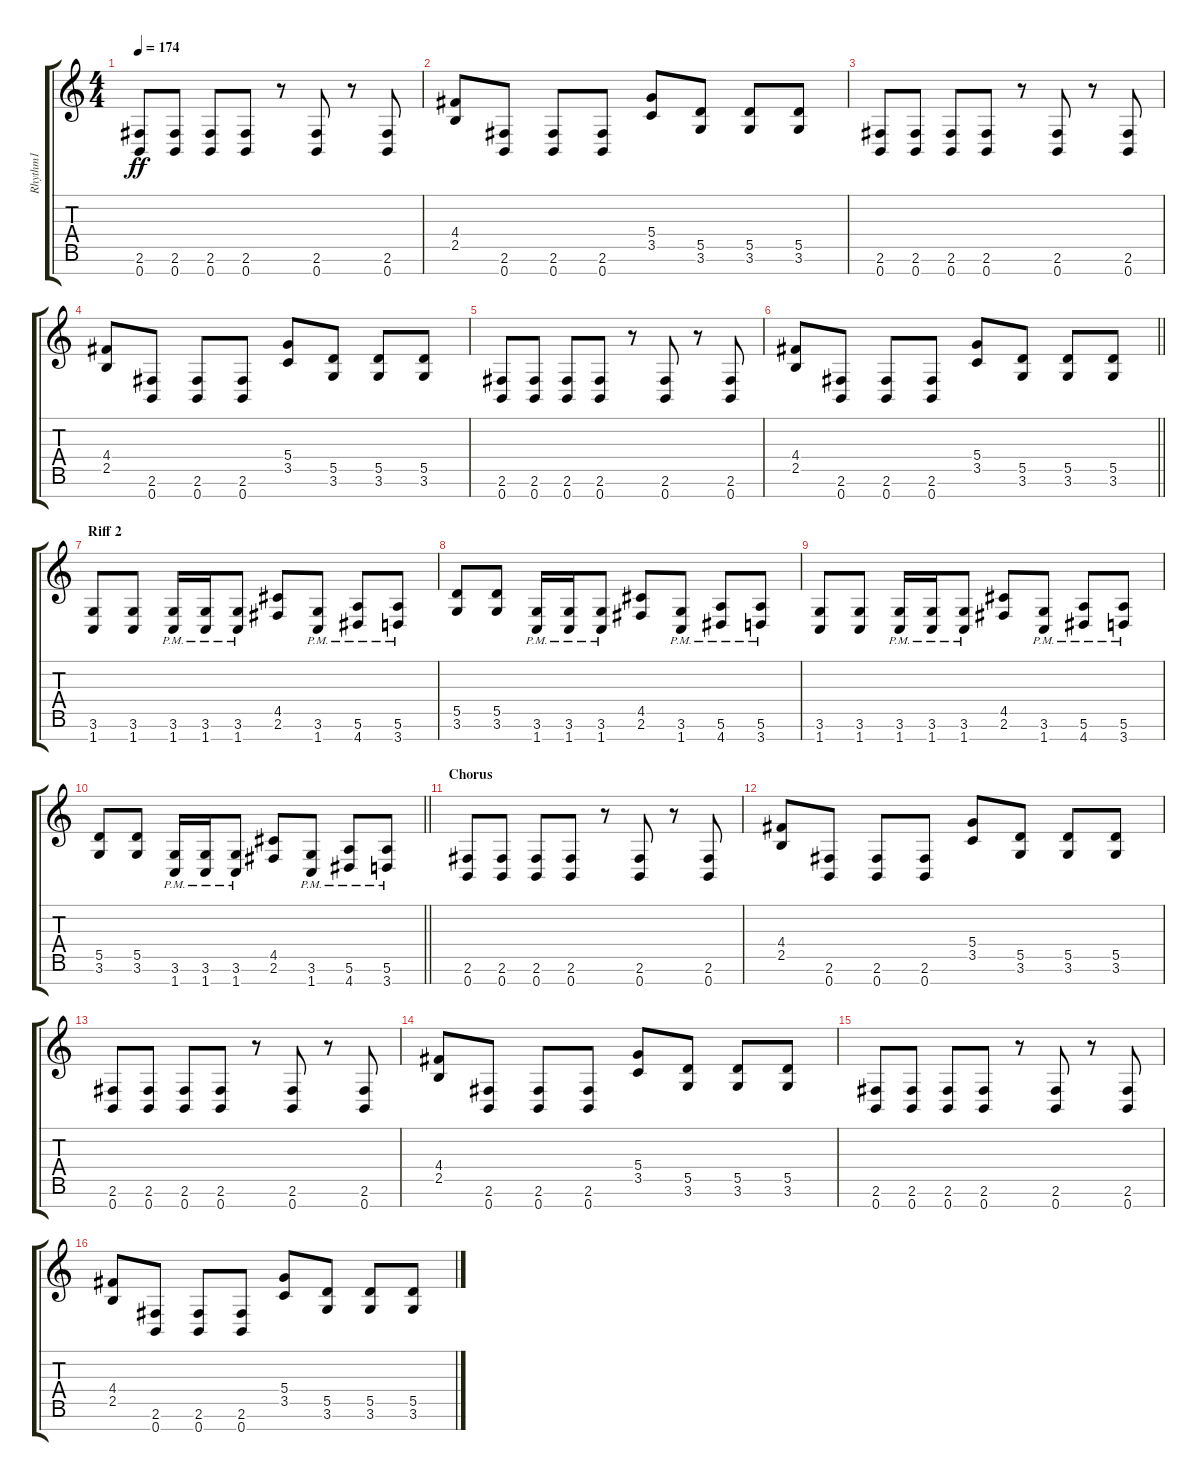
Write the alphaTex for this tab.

\track ("Rhythm1" "Rhythm1") {instrument distortionguitar}
\staff {score tabs}
\tuning (E4 B3 G3 D3 A2 E2 B1) {hide}
\ts (4 4)
\tempo 174
\clef g2
\ks c
(2.6 0.7).8{dy ff} (2.6 0.7).8 (2.6 0.7).8 (2.6 0.7).8 r.8 (2.6 0.7).8 r.8 (2.6 0.7).8 |
(4.4 2.5).8 (2.6 0.7).8 (2.6 0.7).8 (2.6 0.7).8 (5.4 3.5).8 (5.5 3.6).8 (5.5 3.6).8 (5.5 3.6).8 |
(2.6 0.7).8 (2.6 0.7).8 (2.6 0.7).8 (2.6 0.7).8 r.8 (2.6 0.7).8 r.8 (2.6 0.7).8 |
(4.4 2.5).8 (2.6 0.7).8 (2.6 0.7).8 (2.6 0.7).8 (5.4 3.5).8 (5.5 3.6).8 (5.5 3.6).8 (5.5 3.6).8 |
(2.6 0.7).8 (2.6 0.7).8 (2.6 0.7).8 (2.6 0.7).8 r.8 (2.6 0.7).8 r.8 (2.6 0.7).8 |
\barLineRight lightlight
(4.4 2.5).8 (2.6 0.7).8 (2.6 0.7).8 (2.6 0.7).8 (5.4 3.5).8 (5.5 3.6).8 (5.5 3.6).8 (5.5 3.6).8 |
\section ("" "Riff 2")
(3.6 1.7).8 (3.6 1.7).8 (3.6{pm} 1.7{pm}).16 (3.6{pm} 1.7{pm}).16 (3.6{pm} 1.7{pm}).8 (4.5 2.6).8 (3.6{pm} 1.7{pm}).8 (5.6{pm} 4.7{pm}).8 (5.6{pm} 3.7{pm}).8 |
(5.5 3.6).8 (5.5 3.6).8 (3.6{pm} 1.7{pm}).16 (3.6{pm} 1.7{pm}).16 (3.6{pm} 1.7{pm}).8 (4.5 2.6).8 (3.6{pm} 1.7{pm}).8 (5.6{pm} 4.7{pm}).8 (5.6{pm} 3.7{pm}).8 |
(3.6 1.7).8 (3.6 1.7).8 (3.6{pm} 1.7{pm}).16 (3.6{pm} 1.7{pm}).16 (3.6{pm} 1.7{pm}).8 (4.5 2.6).8 (3.6{pm} 1.7{pm}).8 (5.6{pm} 4.7{pm}).8 (5.6{pm} 3.7{pm}).8 |
\barLineRight lightlight
(5.5 3.6).8 (5.5 3.6).8 (3.6{pm} 1.7{pm}).16 (3.6{pm} 1.7{pm}).16 (3.6{pm} 1.7{pm}).8 (4.5 2.6).8 (3.6{pm} 1.7{pm}).8 (5.6{pm} 4.7{pm}).8 (5.6{pm} 3.7{pm}).8 |
\section ("" "Chorus")
(2.6 0.7).8 (2.6 0.7).8 (2.6 0.7).8 (2.6 0.7).8 r.8 (2.6 0.7).8 r.8 (2.6 0.7).8 |
(4.4 2.5).8 (2.6 0.7).8 (2.6 0.7).8 (2.6 0.7).8 (5.4 3.5).8 (5.5 3.6).8 (5.5 3.6).8 (5.5 3.6).8 |
(2.6 0.7).8 (2.6 0.7).8 (2.6 0.7).8 (2.6 0.7).8 r.8 (2.6 0.7).8 r.8 (2.6 0.7).8 |
(4.4 2.5).8 (2.6 0.7).8 (2.6 0.7).8 (2.6 0.7).8 (5.4 3.5).8 (5.5 3.6).8 (5.5 3.6).8 (5.5 3.6).8 |
(2.6 0.7).8 (2.6 0.7).8 (2.6 0.7).8 (2.6 0.7).8 r.8 (2.6 0.7).8 r.8 (2.6 0.7).8 |
(4.4 2.5).8 (2.6 0.7).8 (2.6 0.7).8 (2.6 0.7).8 (5.4 3.5).8 (5.5 3.6).8 (5.5 3.6).8 (5.5 3.6).8
